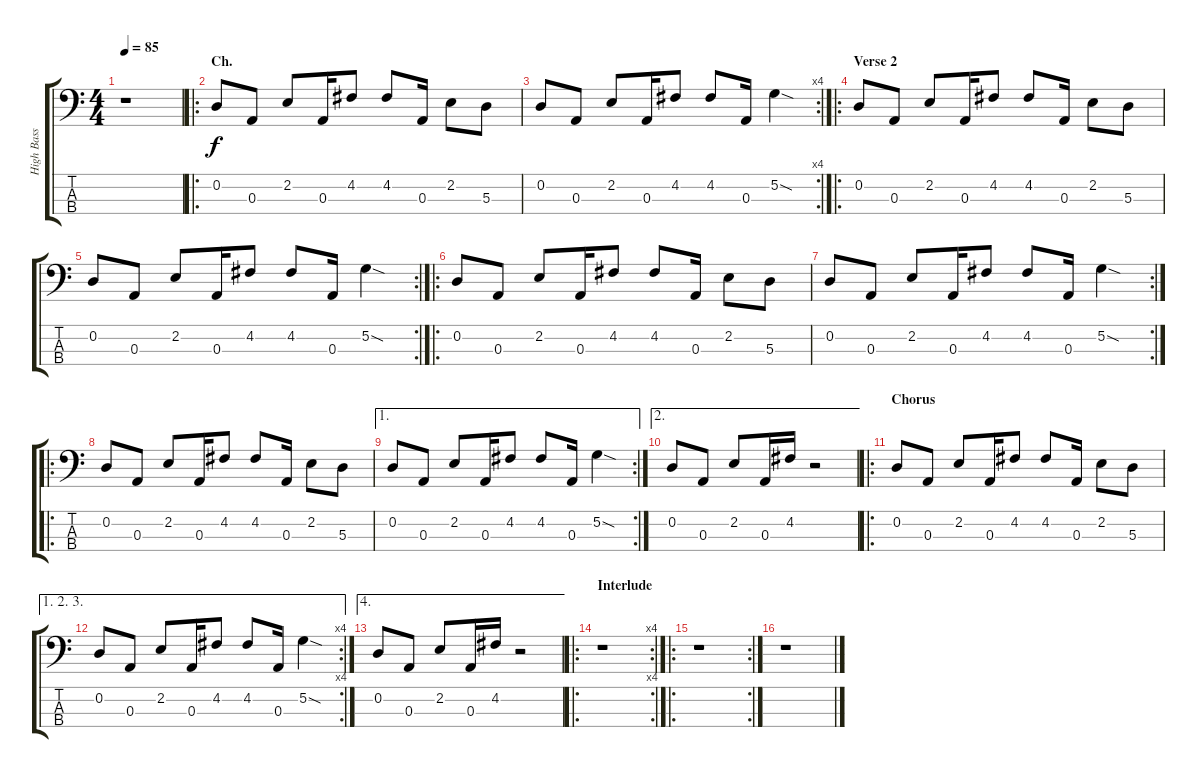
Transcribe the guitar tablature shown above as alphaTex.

\track ("High Bass (normal EADG)" "High Bass ") {instrument electricbassfinger}
\staff {score tabs}
\tuning (G2 D2 A1 E1) {hide}
\ts (4 4)
\tempo 85
\clef f4
\ks c
r.1{dy f} |
\ro
\section ("" "Ch.")
0.2.8 0.3.8 2.2.8 0.3.16 4.2.8 4.2.8 0.3.16 2.2.8 5.3.8 |
\rc 4
0.2.8 0.3.8 2.2.8 0.3.16 4.2.8 4.2.8 0.3.16 5.2{sod}.4 |
\ro
\section ("" "Verse 2 ")
0.2.8 0.3.8 2.2.8 0.3.16 4.2.8 4.2.8 0.3.16 2.2.8 5.3.8 |
\rc 2
0.2.8 0.3.8 2.2.8 0.3.16 4.2.8 4.2.8 0.3.16 5.2{sod}.4 |
\ro
0.2.8 0.3.8 2.2.8 0.3.16 4.2.8 4.2.8 0.3.16 2.2.8 5.3.8 |
\rc 2
0.2.8 0.3.8 2.2.8 0.3.16 4.2.8 4.2.8 0.3.16 5.2{sod}.4 |
\ro
0.2.8 0.3.8 2.2.8 0.3.16 4.2.8 4.2.8 0.3.16 2.2.8 5.3.8 |
\ae 1
\rc 2
0.2.8 0.3.8 2.2.8 0.3.16 4.2.8 4.2.8 0.3.16 5.2{sod}.4 |
\ae 2
0.2.8 0.3.8 2.2.8 0.3.16 4.2.16 r.2 |
\ro
\section ("" "Chorus")
0.2.8 0.3.8 2.2.8 0.3.16 4.2.8 4.2.8 0.3.16 2.2.8 5.3.8 |
\ae (1 2 3)
\rc 4
0.2.8 0.3.8 2.2.8 0.3.16 4.2.8 4.2.8 0.3.16 5.2{sod}.4 |
\ae 4
0.2.8 0.3.8 2.2.8 0.3.16 4.2.16 r.2 |
\ro
\rc 4
\section ("" "Interlude")
r.1 |
\ro
\rc 2
r.1 |
r.1
